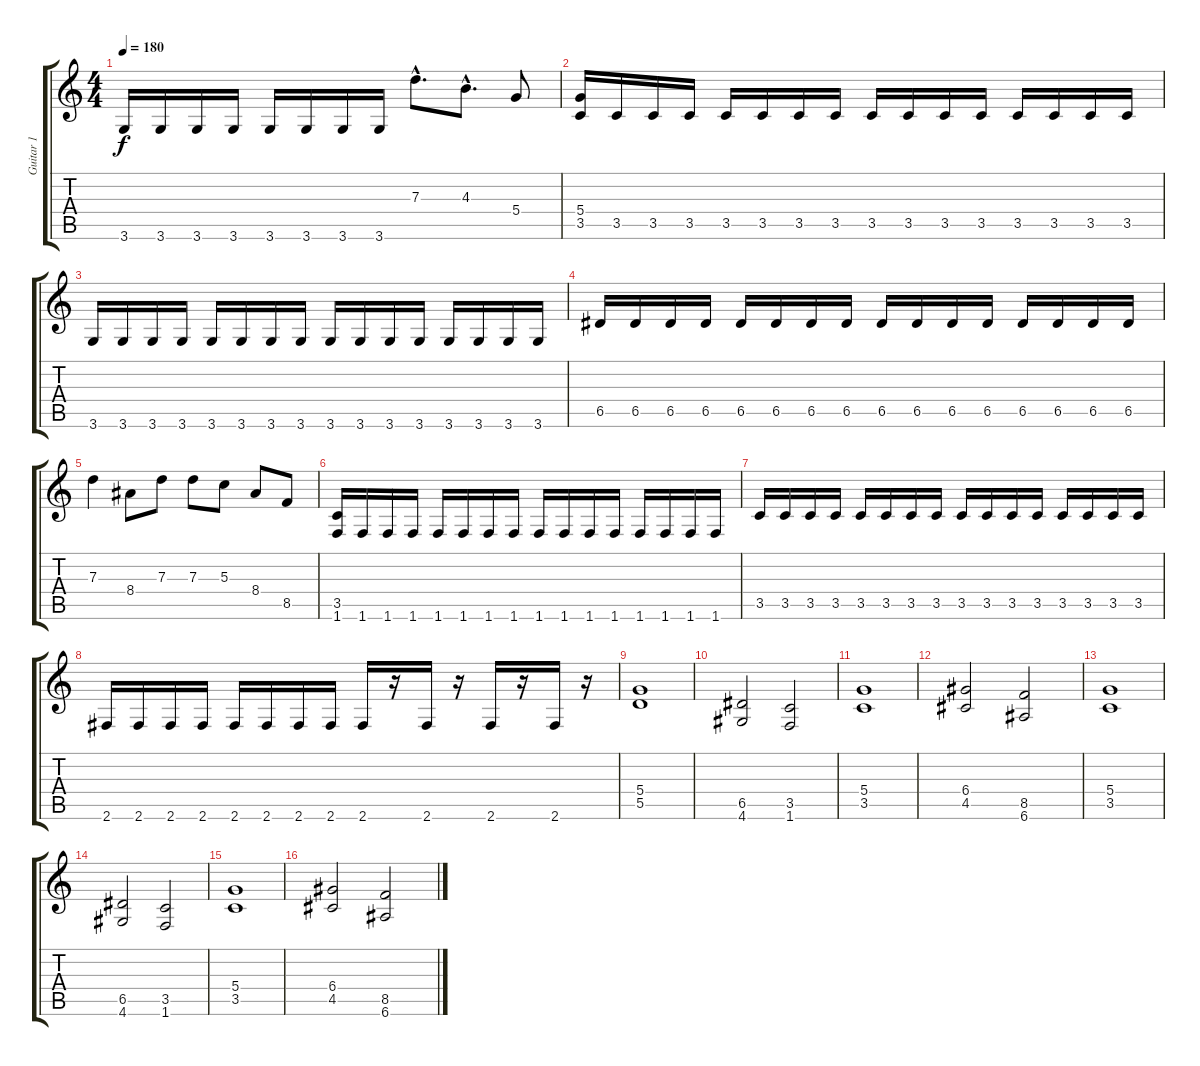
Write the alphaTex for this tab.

\track ("Guitar 1" "Guitar 1") {instrument distortionguitar}
\staff {score tabs}
\tuning (E4 B3 G3 D3 A2 E2) {hide}
\ts (4 4)
\tempo 180
\clef g2
\ks c
3.6.16{dy f} 3.6.16 3.6.16 3.6.16 3.6.16 3.6.16 3.6.16 3.6.16 7.3{hac}.8{d} 4.3{hac}.8{d} 5.4.8 |
(5.4 3.5).16 3.5.16 3.5.16 3.5.16 3.5.16 3.5.16 3.5.16 3.5.16 3.5.16 3.5.16 3.5.16 3.5.16 3.5.16 3.5.16 3.5.16 3.5.16 |
3.6.16 3.6.16 3.6.16 3.6.16 3.6.16 3.6.16 3.6.16 3.6.16 3.6.16 3.6.16 3.6.16 3.6.16 3.6.16 3.6.16 3.6.16 3.6.16 |
6.5.16 6.5.16 6.5.16 6.5.16 6.5.16 6.5.16 6.5.16 6.5.16 6.5.16 6.5.16 6.5.16 6.5.16 6.5.16 6.5.16 6.5.16 6.5.16 |
7.3.4 8.4.8 7.3.8 7.3.8 5.3.8 8.4.8 8.5.8 |
(3.5 1.6).16 1.6.16 1.6.16 1.6.16 1.6.16 1.6.16 1.6.16 1.6.16 1.6.16 1.6.16 1.6.16 1.6.16 1.6.16 1.6.16 1.6.16 1.6.16 |
3.5.16 3.5.16 3.5.16 3.5.16 3.5.16 3.5.16 3.5.16 3.5.16 3.5.16 3.5.16 3.5.16 3.5.16 3.5.16 3.5.16 3.5.16 3.5.16 |
2.6.16 2.6.16 2.6.16 2.6.16 2.6.16 2.6.16 2.6.16 2.6.16 2.6.16 r.16 2.6.16 r.16 2.6.16 r.16 2.6.16 r.16 |
(5.4 5.5).1 |
(6.5 4.6).2 (3.5 1.6).2 |
(5.4 3.5).1 |
(6.4 4.5).2 (8.5 6.6).2 |
(5.4 3.5).1 |
(6.5 4.6).2 (3.5 1.6).2 |
(5.4 3.5).1 |
(6.4 4.5).2 (8.5 6.6).2
